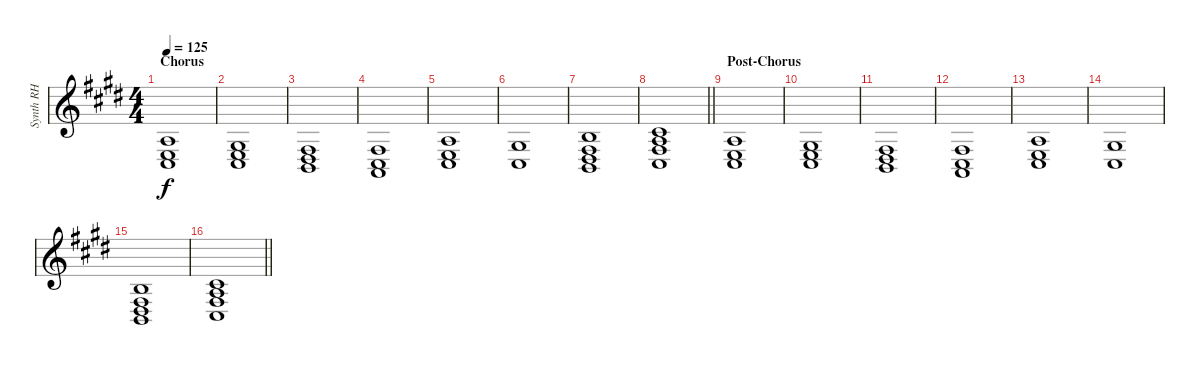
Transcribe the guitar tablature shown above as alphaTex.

\track ("Synth RH" "Synth RH") {instrument stringensemble1}
\staff {score}
\tuning (E4 B3 G3 D3 A2 E2) {hide}
\ts (4 4)
\section ("" "Chorus")
\tempo 125
\clef g2
\ks c#minor
(2.3 2.4 4.5).1{dy f} |
(1.3 2.4 4.5).1 |
(4.4 6.5 7.6).1 |
(4.4 4.5 5.6).1 |
(2.3 2.4 4.5).1 |
(1.3 4.5).1 |
(0.2 4.4 6.5 7.6).1 |
\barLineRight lightlight
(2.2 2.3 4.4 4.5).1 |
\section ("" "Post-Chorus")
(2.3 2.4 4.5).1 |
(1.3 2.4 4.5).1 |
(4.4 6.5 7.6).1 |
(4.4 4.5 5.6).1 |
(2.3 2.4 4.5).1 |
(1.3 4.5).1 |
(0.2 4.4 6.5 7.6).1 |
\barLineRight lightlight
(2.2 2.3 4.4 4.5).1
